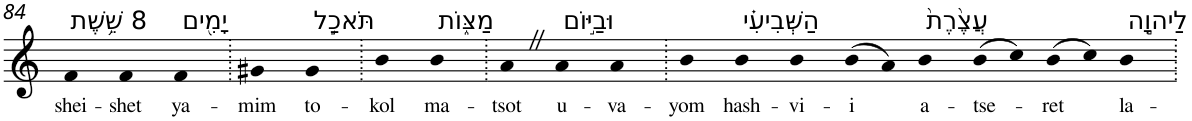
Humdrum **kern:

**kern	**text
*part1	*part1
*staff1	*staff1
*I"Piano	*
*I'Pno	*
!!LO:PB:g=z
*clefG2	*
*k[]	*
=84	=84
!LO:TX:a:t=8 שֵׁ֥שֶׁת	!
!	!LO:LY:b
4f	shei-
!	!LO:LY:b
4f	-shet
!LO:TX:a:t=יָמִ֖ים	!
!	!LO:LY:b
4f	ya-
=85.	=85.
!	!LO:LY:b
4g#X	-mim
!LO:TX:a:t=תֹּאכַ֣ל	!
!	!LO:LY:b
4g#	to-
=86.	=86.
!	!LO:LY:b
4b	-kol
!LO:TX:a:t=מַצּ֑וֹת	!
!	!LO:LY:b
4b	ma-
=87.	=87.
!	!LO:LY:b
4aZ	-tsot
!LO:TX:a:t=וּבַיּ֣וֹם	!
!	!LO:LY:b
4a	u-
!	!LO:LY:b
4a	-va-
=88.	=88.
!	!LO:LY:b
4b	-yom
!LO:TX:a:t=הַשְּׁבִיעִ֗י	!
!	!LO:LY:b
4b	hash-
!	!LO:LY:b
4b	-vi-
!	!LO:LY:b
(8b	-i
8a)	.
!LO:TX:a:t=עֲצֶ֙רֶת֙	!
!	!LO:LY:b
4b	a-
!	!LO:LY:b
(8b	-tse-
8cc)	.
!	!LO:LY:b
(8b	-ret
8cc)	.
!LO:TX:a:t=לַיהוָ֣ה	!
!	!LO:LY:b
4b	la-
=.	=.
*-	*-
